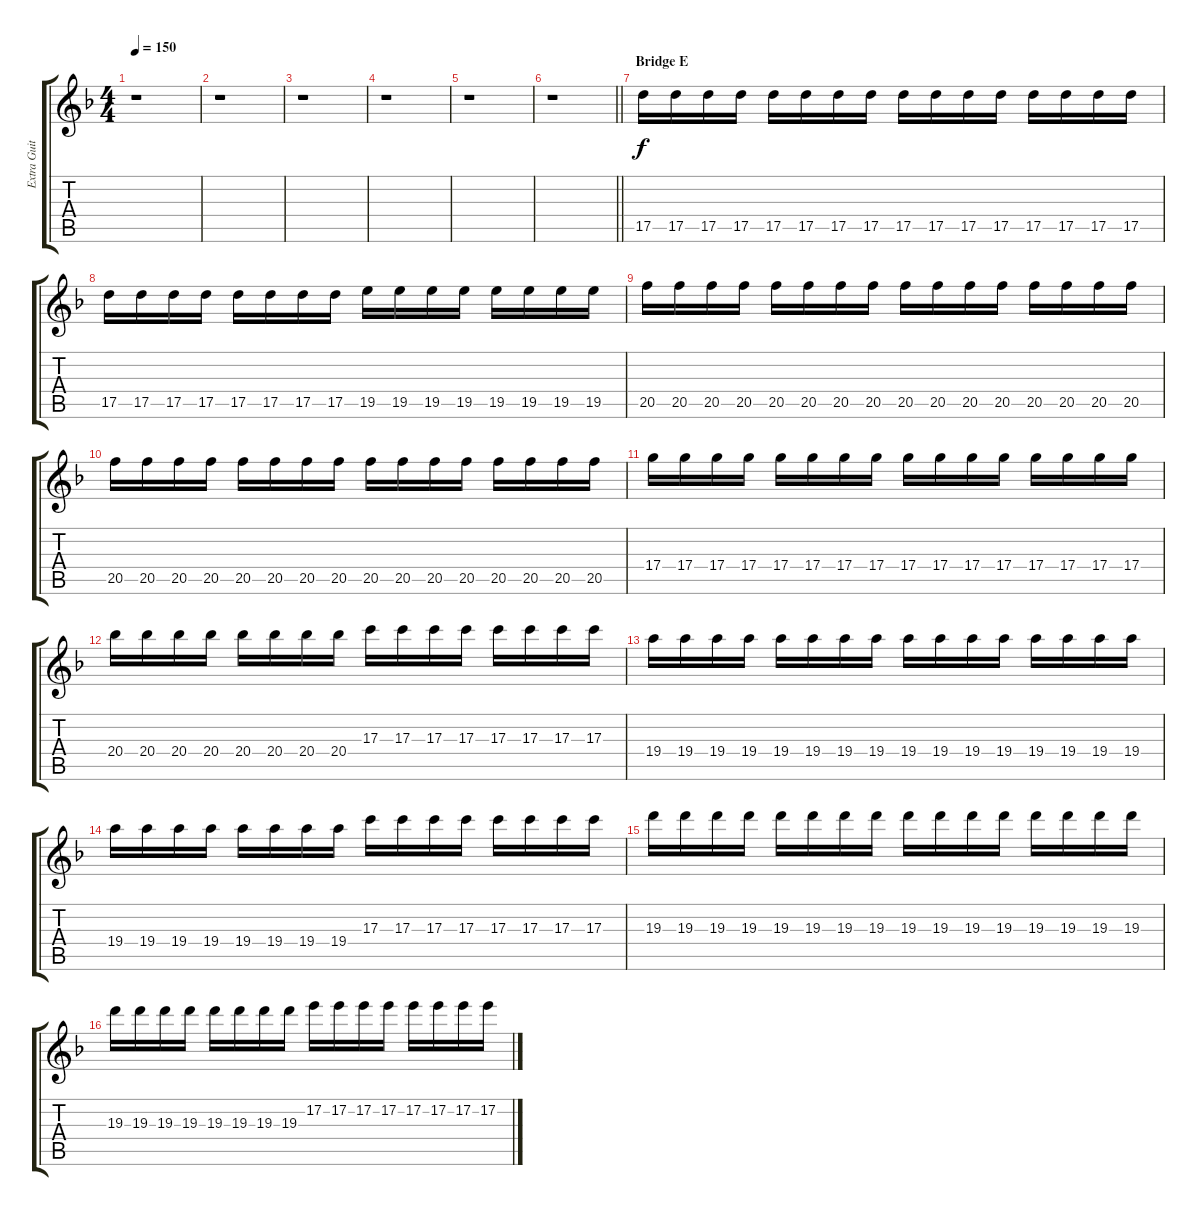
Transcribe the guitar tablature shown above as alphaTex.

\track ("Extra Guitar" "Extra Guit") {instrument overdrivenguitar}
\staff {score tabs}
\tuning (E4 B3 G3 D3 A2 D2) {hide}
\ts (4 4)
\tempo 150
\clef g2
\ks f
r.1{dy f} |
r.1 |
r.1 |
r.1 |
r.1 |
\barLineRight lightlight
r.1 |
\section ("" "Bridge E")
17.5.16{balance 14} 17.5.16 17.5.16 17.5.16 17.5.16 17.5.16 17.5.16 17.5.16 17.5.16 17.5.16 17.5.16 17.5.16 17.5.16 17.5.16 17.5.16 17.5.16 |
17.5.16 17.5.16 17.5.16 17.5.16 17.5.16 17.5.16 17.5.16 17.5.16 19.5.16 19.5.16 19.5.16 19.5.16 19.5.16 19.5.16 19.5.16 19.5.16 |
20.5.16 20.5.16 20.5.16 20.5.16 20.5.16 20.5.16 20.5.16 20.5.16 20.5.16 20.5.16 20.5.16 20.5.16 20.5.16 20.5.16 20.5.16 20.5.16 |
20.5.16 20.5.16 20.5.16 20.5.16 20.5.16 20.5.16 20.5.16 20.5.16 20.5.16 20.5.16 20.5.16 20.5.16 20.5.16 20.5.16 20.5.16 20.5.16 |
17.4.16 17.4.16 17.4.16 17.4.16 17.4.16 17.4.16 17.4.16 17.4.16 17.4.16 17.4.16 17.4.16 17.4.16 17.4.16 17.4.16 17.4.16 17.4.16 |
20.4.16 20.4.16 20.4.16 20.4.16 20.4.16 20.4.16 20.4.16 20.4.16 17.3.16 17.3.16 17.3.16 17.3.16 17.3.16 17.3.16 17.3.16 17.3.16 |
19.4.16 19.4.16 19.4.16 19.4.16 19.4.16 19.4.16 19.4.16 19.4.16 19.4.16 19.4.16 19.4.16 19.4.16 19.4.16 19.4.16 19.4.16 19.4.16 |
19.4.16 19.4.16 19.4.16 19.4.16 19.4.16 19.4.16 19.4.16 19.4.16 17.3.16 17.3.16 17.3.16 17.3.16 17.3.16 17.3.16 17.3.16 17.3.16 |
19.3.16 19.3.16 19.3.16 19.3.16 19.3.16 19.3.16 19.3.16 19.3.16 19.3.16 19.3.16 19.3.16 19.3.16 19.3.16 19.3.16 19.3.16 19.3.16 |
19.3.16 19.3.16 19.3.16 19.3.16 19.3.16 19.3.16 19.3.16 19.3.16 17.2.16 17.2.16 17.2.16 17.2.16 17.2.16 17.2.16 17.2.16 17.2.16
